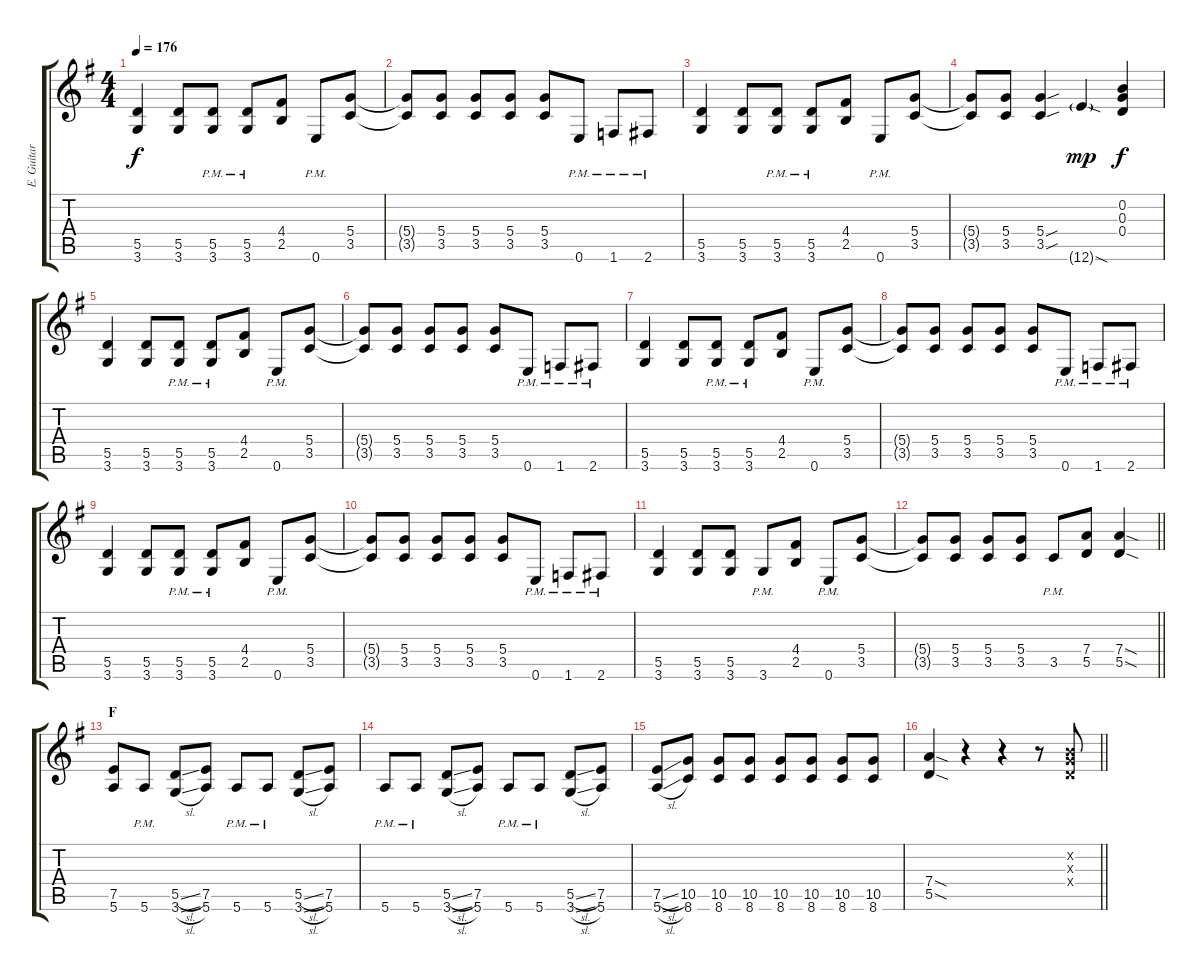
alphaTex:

\track ("E. Guitar I" "E. Guitar ") {instrument overdrivenguitar}
\staff {score tabs}
\tuning (E4 B3 G3 D3 A2 E2) {hide}
\ts (4 4)
\tempo 176
\clef g2
\ks g
(5.5 3.6).4{dy f} (5.5 3.6).8 (5.5{pm} 3.6{pm}).8 (5.5{pm} 3.6{pm}).8 (4.4 2.5).8 0.6{pm}.8 (5.4 3.5).8 |
(5.4{t} 3.5{t}).8 (5.4 3.5).8 (5.4 3.5).8 (5.4 3.5).8 (5.4 3.5).8 0.6{pm}.8 1.6{pm}.8 2.6{pm}.8 |
(5.5 3.6).4 (5.5 3.6).8 (5.5{pm} 3.6{pm}).8 (5.5{pm} 3.6{pm}).8 (4.4 2.5).8 0.6{pm}.8 (5.4 3.5).8 |
(5.4{t} 3.5{t}).8 (5.4 3.5).8 (5.4{sou} 3.5{sou}).4 12.6{sod g}.4{dy mp} (0.2 0.3 0.4).4{dy f} |
(5.5 3.6).4 (5.5 3.6).8 (5.5{pm} 3.6{pm}).8 (5.5{pm} 3.6{pm}).8 (4.4 2.5).8 0.6{pm}.8 (5.4 3.5).8 |
(5.4{t} 3.5{t}).8 (5.4 3.5).8 (5.4 3.5).8 (5.4 3.5).8 (5.4 3.5).8 0.6{pm}.8 1.6{pm}.8 2.6{pm}.8 |
(5.5 3.6).4 (5.5 3.6).8 (5.5{pm} 3.6{pm}).8 (5.5{pm} 3.6{pm}).8 (4.4 2.5).8 0.6{pm}.8 (5.4 3.5).8 |
(5.4{t} 3.5{t}).8 (5.4 3.5).8 (5.4 3.5).8 (5.4 3.5).8 (5.4 3.5).8 0.6{pm}.8 1.6{pm}.8 2.6{pm}.8 |
(5.5 3.6).4 (5.5 3.6).8 (5.5{pm} 3.6{pm}).8 (5.5{pm} 3.6{pm}).8 (4.4 2.5).8 0.6{pm}.8 (5.4 3.5).8 |
(5.4{t} 3.5{t}).8 (5.4 3.5).8 (5.4 3.5).8 (5.4 3.5).8 (5.4 3.5).8 0.6{pm}.8 1.6{pm}.8 2.6{pm}.8 |
(5.5 3.6).4 (5.5 3.6).8 (5.5 3.6).8 3.6{pm}.8 (4.4 2.5).8 0.6{pm}.8 (5.4 3.5).8 |
\barLineRight lightlight
(5.4{t} 3.5{t}).8 (5.4 3.5).8 (5.4 3.5).8 (5.4 3.5).8 3.5{pm}.8 (7.4 5.5).8 (7.4{sod} 5.5{sod}).4 |
\section ("" "F")
(7.5 5.6).8 5.6{pm}.8 (5.5{sl} 3.6{sl}).8 (7.5 5.6).8 5.6{pm}.8 5.6{pm}.8 (5.5{sl} 3.6{sl}).8 (7.5 5.6).8 |
5.6{pm}.8 5.6{pm}.8 (5.5{sl} 3.6{sl}).8 (7.5 5.6).8 5.6{pm}.8 5.6{pm}.8 (5.5{sl} 3.6{sl}).8 (7.5 5.6).8 |
(7.5{sl} 5.6{sl}).8 (10.5 8.6).8 (10.5 8.6).8 (10.5 8.6).8 (10.5 8.6).8 (10.5 8.6).8 (10.5 8.6).8 (10.5 8.6).8 |
\barLineRight lightlight
(7.4{sod} 5.5{sod}).4 r.4 r.4 r.8 (0.2{x} 0.3{x} 0.4{x}).8
